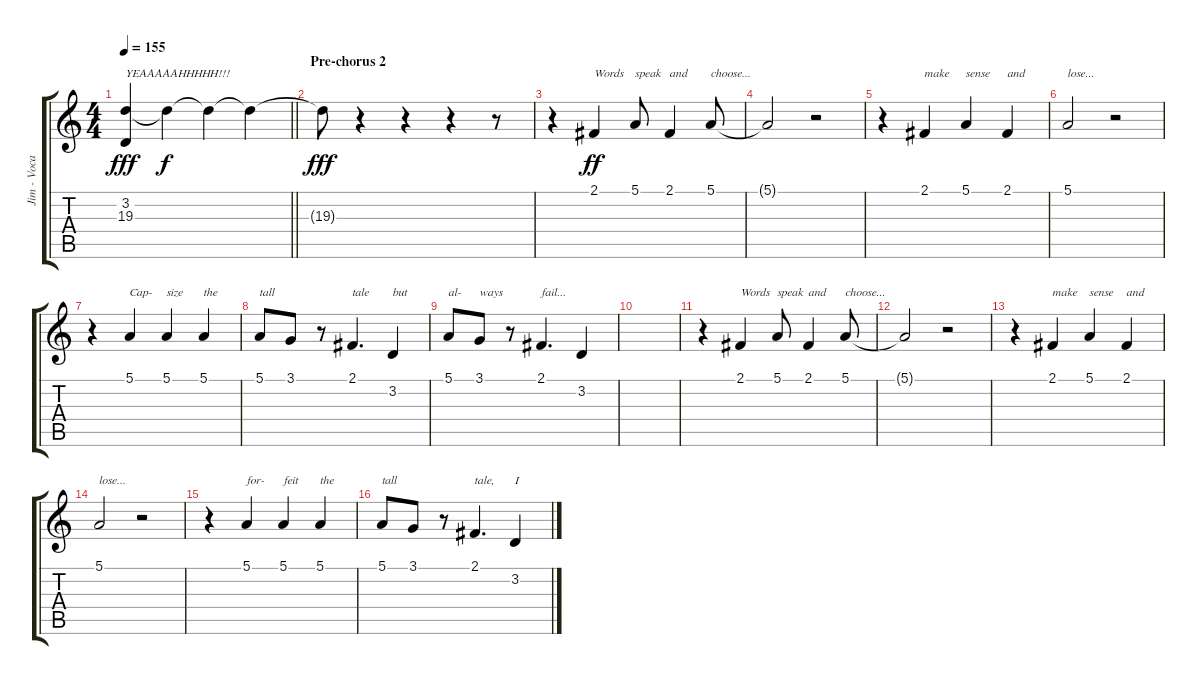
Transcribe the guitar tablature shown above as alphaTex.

\track ("Jim - Vocals" "Jim - Voca") {mute instrument oboe}
\staff {score tabs}
\tuning (E4 B3 G3 D3 A2 E2) {hide}
\ts (4 4)
\tempo 155
\clef g2
\barLineRight lightlight
\ks c
(3.2{t} 19.3).4{txt "YEAAAAAHHHHH!!!" dy fff} 19.3{t}.4{dy f} 19.3{t}.4 19.3{t}.4{volume 4} |
\section ("" "Pre-chorus 2")
19.3{t}.8{dy fff} r.4 r.4 r.4 r.8 |
r.4{volume 16} 2.1.4{txt "Words" dy ff} 5.1.8{txt "speak"} 2.1.4{txt "and"} 5.1.8{txt "choose..."} |
5.1{t}.2 r.2 |
r.4 2.1.4{txt "make"} 5.1.4{txt "sense"} 2.1.4{txt "and"} |
5.1.2{txt "lose..."} r.2 |
r.4 5.1.4{txt "Cap-"} 5.1.4{txt "size"} 5.1.4{txt "the"} |
5.1.8{txt "tall"} 3.1.8 r.8 2.1.4{d txt "tale"} 3.2.4{txt "but"} |
5.1.8{txt "al-"} 3.1.8{txt "ways"} r.8 2.1.4{d txt "fail..."} 3.2.4 |
|
r.4 2.1.4{txt "Words"} 5.1.8{txt "speak"} 2.1.4{txt "and"} 5.1.8{txt "choose..."} |
5.1{t}.2 r.2 |
r.4 2.1.4{txt "make"} 5.1.4{txt "sense"} 2.1.4{txt "and"} |
5.1.2{txt "lose..."} r.2 |
r.4 5.1.4{txt "for-"} 5.1.4{txt "feit"} 5.1.4{txt "the"} |
5.1.8{txt "tall"} 3.1.8 r.8 2.1.4{d txt "tale,"} 3.2.4{txt "I"}
